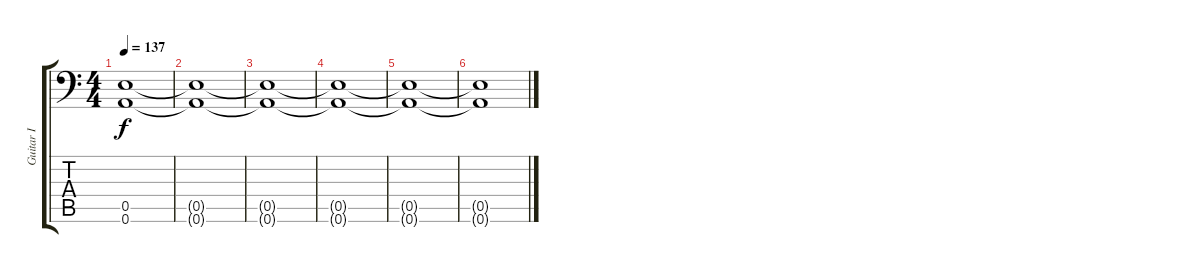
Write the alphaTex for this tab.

\track ("Guitar I" "Guitar I") {instrument distortionguitar}
\staff {score tabs}
\tuning (B3 Gb3 D3 A2 E2 A1) {hide}
\ts (4 4)
\tempo 137
\clef f4
\ks c
(0.5{t} 0.6{t}).1{dy f} |
(0.5{t} 0.6{t}).1 |
(0.5{t} 0.6{t}).1 |
(0.5{t} 0.6{t}).1 |
(0.5{t} 0.6{t}).1 |
(0.5{t} 0.6{t}).1
